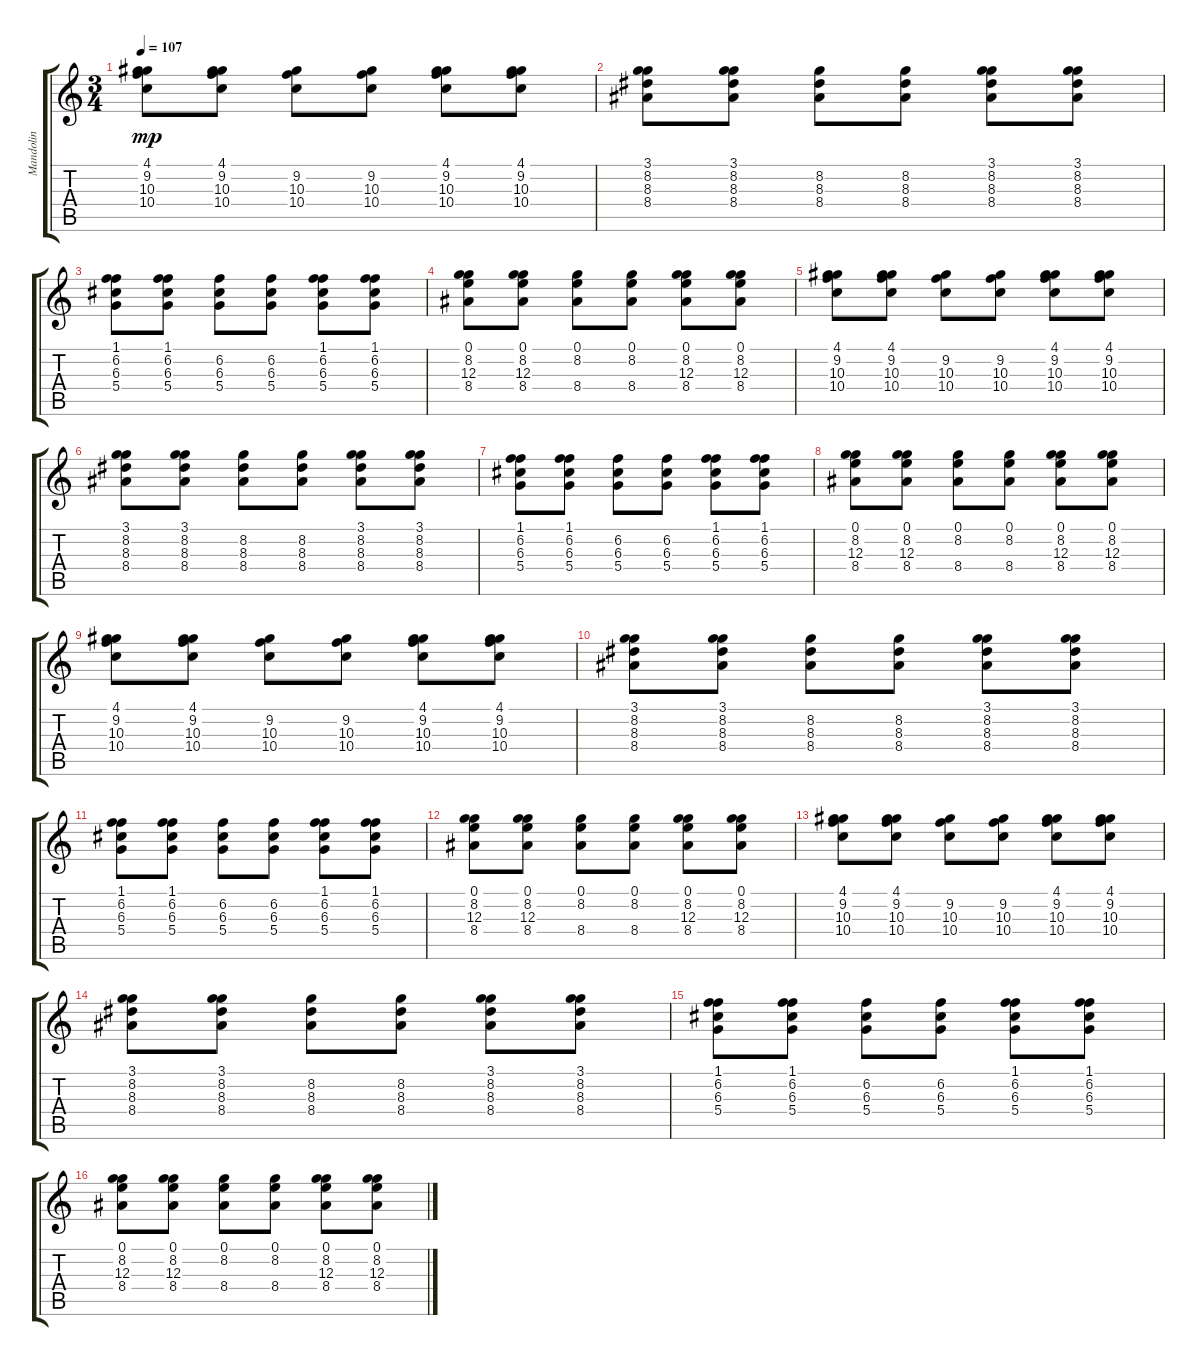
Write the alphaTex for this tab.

\track ("Mandolin" "Mandolin") {instrument banjo}
\staff {score tabs}
\tuning (E4 B3 G3 D3 A2 E2) {hide}
\displaytranspose 12
\ts (3 4)
\tempo 107
\clef g2
\ks c
(4.1 9.2 10.3 10.4).8{dy mp} (4.1 9.2 10.3 10.4).8 (9.2 10.3 10.4).8 (9.2 10.3 10.4).8 (4.1 9.2 10.3 10.4).8 (4.1 9.2 10.3 10.4).8 |
(3.1 8.2 8.3 8.4).8 (3.1 8.2 8.3 8.4).8 (8.2 8.3 8.4).8 (8.2 8.3 8.4).8 (3.1 8.2 8.3 8.4).8 (3.1 8.2 8.3 8.4).8 |
(1.1 6.2 6.3 5.4).8 (1.1 6.2 6.3 5.4).8 (6.2 6.3 5.4).8 (6.2 6.3 5.4).8 (1.1 6.2 6.3 5.4).8 (1.1 6.2 6.3 5.4).8 |
(0.1 8.2 12.3 8.4).8 (0.1 8.2 12.3 8.4).8 (0.1 8.2 8.4).8 (0.1 8.2 8.4).8 (0.1 8.2 12.3 8.4).8 (0.1 8.2 12.3 8.4).8 |
(4.1 9.2 10.3 10.4).8 (4.1 9.2 10.3 10.4).8 (9.2 10.3 10.4).8 (9.2 10.3 10.4).8 (4.1 9.2 10.3 10.4).8 (4.1 9.2 10.3 10.4).8 |
(3.1 8.2 8.3 8.4).8 (3.1 8.2 8.3 8.4).8 (8.2 8.3 8.4).8 (8.2 8.3 8.4).8 (3.1 8.2 8.3 8.4).8 (3.1 8.2 8.3 8.4).8 |
(1.1 6.2 6.3 5.4).8 (1.1 6.2 6.3 5.4).8 (6.2 6.3 5.4).8 (6.2 6.3 5.4).8 (1.1 6.2 6.3 5.4).8 (1.1 6.2 6.3 5.4).8 |
(0.1 8.2 12.3 8.4).8 (0.1 8.2 12.3 8.4).8 (0.1 8.2 8.4).8 (0.1 8.2 8.4).8 (0.1 8.2 12.3 8.4).8 (0.1 8.2 12.3 8.4).8 |
(4.1 9.2 10.3 10.4).8 (4.1 9.2 10.3 10.4).8 (9.2 10.3 10.4).8 (9.2 10.3 10.4).8 (4.1 9.2 10.3 10.4).8 (4.1 9.2 10.3 10.4).8 |
(3.1 8.2 8.3 8.4).8 (3.1 8.2 8.3 8.4).8 (8.2 8.3 8.4).8 (8.2 8.3 8.4).8 (3.1 8.2 8.3 8.4).8 (3.1 8.2 8.3 8.4).8 |
(1.1 6.2 6.3 5.4).8 (1.1 6.2 6.3 5.4).8 (6.2 6.3 5.4).8 (6.2 6.3 5.4).8 (1.1 6.2 6.3 5.4).8 (1.1 6.2 6.3 5.4).8 |
(0.1 8.2 12.3 8.4).8 (0.1 8.2 12.3 8.4).8 (0.1 8.2 8.4).8 (0.1 8.2 8.4).8 (0.1 8.2 12.3 8.4).8 (0.1 8.2 12.3 8.4).8 |
(4.1 9.2 10.3 10.4).8 (4.1 9.2 10.3 10.4).8 (9.2 10.3 10.4).8 (9.2 10.3 10.4).8 (4.1 9.2 10.3 10.4).8 (4.1 9.2 10.3 10.4).8 |
(3.1 8.2 8.3 8.4).8 (3.1 8.2 8.3 8.4).8 (8.2 8.3 8.4).8 (8.2 8.3 8.4).8 (3.1 8.2 8.3 8.4).8 (3.1 8.2 8.3 8.4).8 |
(1.1 6.2 6.3 5.4).8 (1.1 6.2 6.3 5.4).8 (6.2 6.3 5.4).8 (6.2 6.3 5.4).8 (1.1 6.2 6.3 5.4).8 (1.1 6.2 6.3 5.4).8 |
(0.1 8.2 12.3 8.4).8 (0.1 8.2 12.3 8.4).8 (0.1 8.2 8.4).8 (0.1 8.2 8.4).8 (0.1 8.2 12.3 8.4).8 (0.1 8.2 12.3 8.4).8
